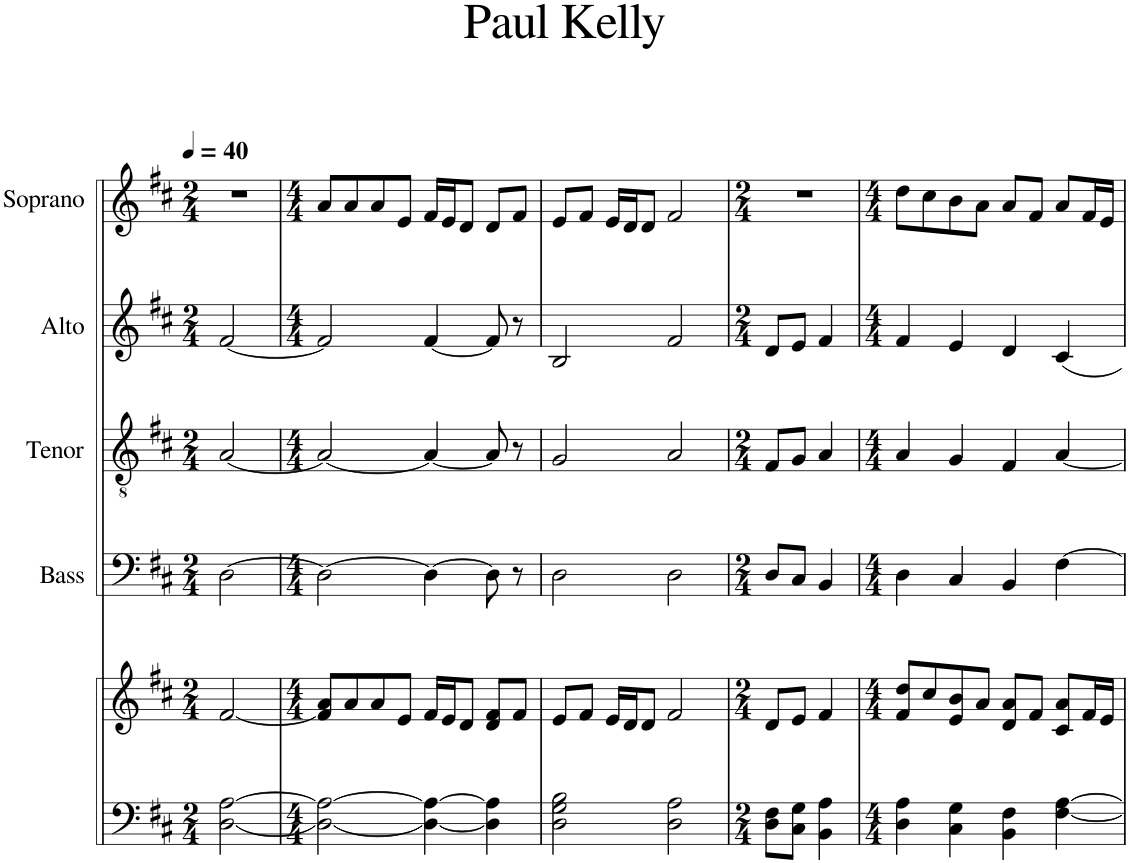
**kern	**kern	**kern	**kern	**kern	**kern
*part6	*part5	*part4	*part3	*part2	*part1
*staff6	*staff5	*staff4	*staff3	*staff2	*staff1
*	*	*I"Bass	*I"Tenor	*I"Alto	*I"Soprano
*	*	*I'B.	*I'T.	*I'A.	*I'S.
*clefF4	*clefG2	*clefF4	*clefGv2	*clefG2	*clefG2
*k[f#c#]	*k[f#c#]	*k[f#c#]	*k[f#c#]	*k[f#c#]	*k[f#c#]
*D:	*D:	*D:	*D:	*D:	*D:
*M2/4	*M2/4	*M2/4	*M2/4	*M2/4	*M2/4
*MM40	*MM40	*MM40	*MM40	*MM40	*MM40
=1	=1	=1	=1	=1	=1
[2D\ [2A\	[2f#/	[2D\	[2A/	[2f#/	2r
=2	=2	=2	=2	=2	=2
*M4/4	*M4/4	*M4/4	*M4/4	*M4/4	*M4/4
2D\_ 2A\_	8f#/] 8a/L	2D\_	2A/_	2f#/]	8a/L
.	8a/	.	.	.	8a/
.	8a/	.	.	.	8a/
.	8e/J	.	.	.	8e/J
4D\_ 4A\_	16f#/LL	4D\_	4A/_	[4f#/	16f#/LL
.	16e/J	.	.	.	16e/J
.	8d/J	.	.	.	8d/J
4D\] 4A\]	8d/ 8f#/L	8D\]	8A/]	8f#/]	8d/L
.	8f#/J	8r	8r	8r	8f#/J
=3	=3	=3	=3	=3	=3
2D\ 2G\ 2B\	8e/L	2D\	2G/	2B/	8e/L
.	8f#/J	.	.	.	8f#/J
.	16e/LL	.	.	.	16e/LL
.	16d/J	.	.	.	16d/J
.	8d/J	.	.	.	8d/J
2D\ 2A\	2f#/	2D\	2A/	2f#/	2f#/
=4	=4	=4	=4	=4	=4
*M2/4	*M2/4	*M2/4	*M2/4	*M2/4	*M2/4
8D\ 8F#\L	8d/L	8D/L	8F#/L	8d/L	2r
8C#\ 8G\J	8e/J	8C#/J	8G/J	8e/J	.
4BB\ 4A\	4f#/	4BB/	4A/	4f#/	.
=5	=5	=5	=5	=5	=5
*M4/4	*M4/4	*M4/4	*M4/4	*M4/4	*M4/4
4D\ 4A\	8f#/ 8dd/L	4D\	4A/	4f#/	8dd\L
.	8cc#/	.	.	.	8cc#\
4C#\ 4G\	8e/ 8b/	4C#/	4G/	4e/	8b\
.	8a/J	.	.	.	8a\J
4BB\ 4F#\	8d/ 8a/L	4BB/	4F#/	4d/	8a/L
.	8f#/J	.	.	.	8f#/J
[4F#\ [4A\	8c#/ 8a/L	[4F#\	[4A/	4c#/	8a/L
.	16f#/L	.	.	.	16f#/L
.	16e/JJ	.	.	.	16e/JJ
=	=	=	=	=	=
*-	*-	*-	*-	*-	*-
